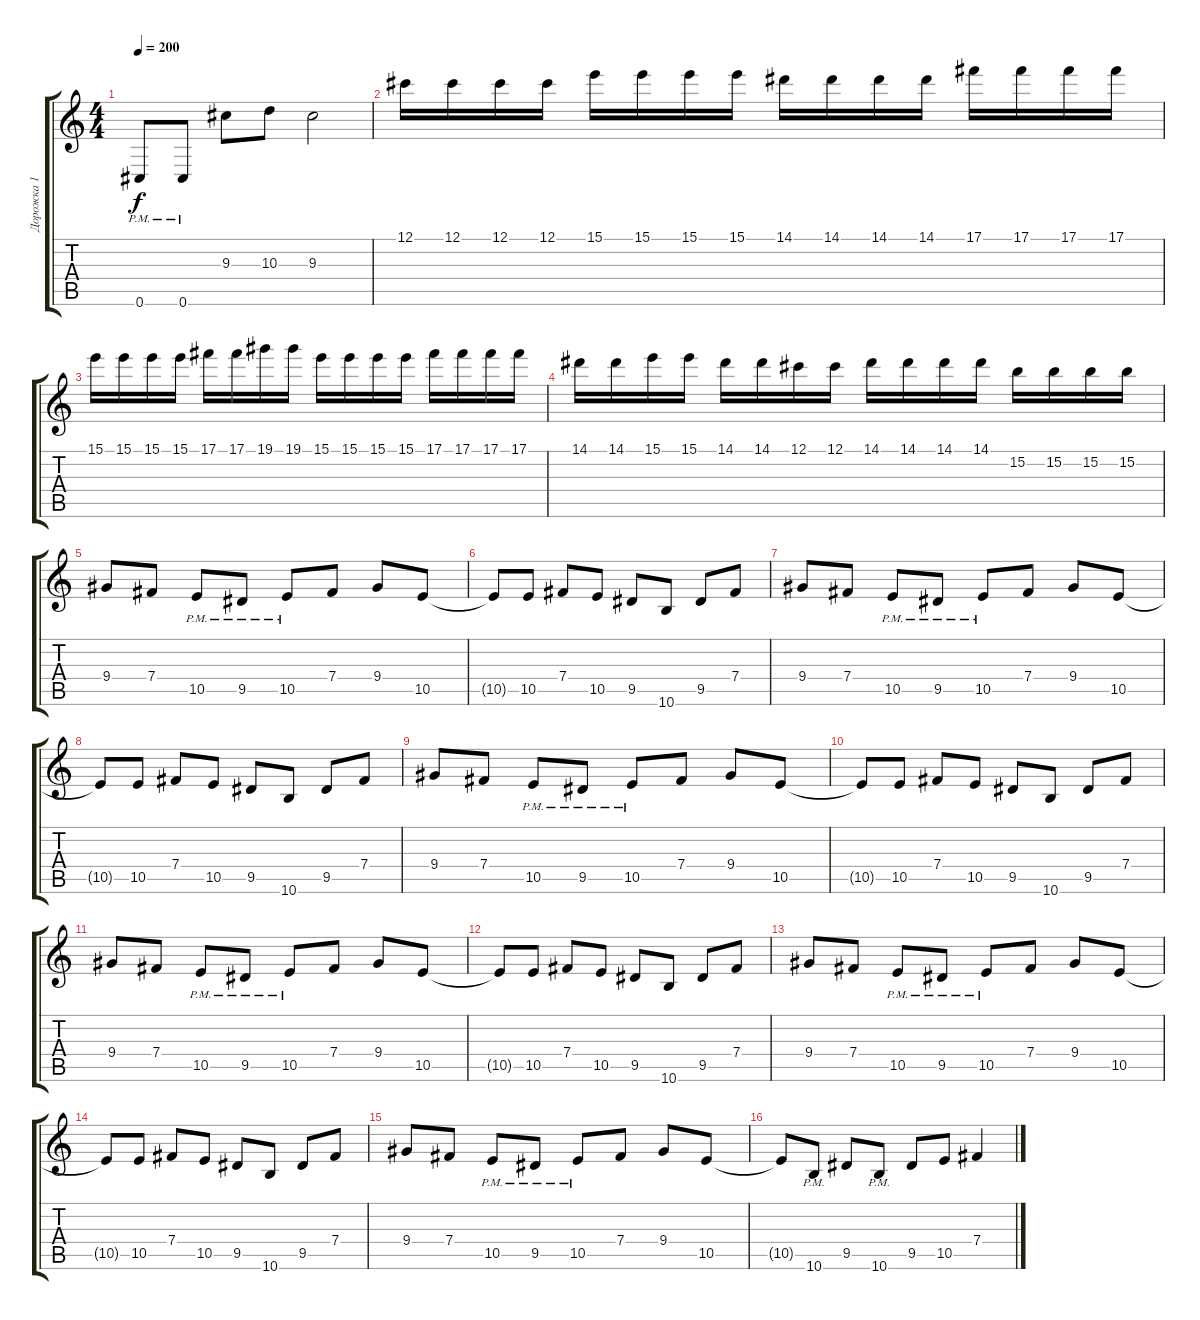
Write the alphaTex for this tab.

\track ("Дорожка 1" "Дорожка 1") {instrument overdrivenguitar}
\staff {score tabs}
\tuning (Db4 Ab3 E3 B2 Gb2 Db2) {hide}
\ts (4 4)
\tempo 200
\clef g2
\ks c
0.6{pm}.8{dy f} 0.6{pm}.8 9.3.8 10.3.8 9.3.2 |
12.1.16 12.1.16 12.1.16 12.1.16 15.1.16 15.1.16 15.1.16 15.1.16 14.1.16 14.1.16 14.1.16 14.1.16 17.1.16 17.1.16 17.1.16 17.1.16 |
15.1.16 15.1.16 15.1.16 15.1.16 17.1.16 17.1.16 19.1.16 19.1.16 15.1.16 15.1.16 15.1.16 15.1.16 17.1.16 17.1.16 17.1.16 17.1.16 |
14.1.16 14.1.16 15.1.16 15.1.16 14.1.16 14.1.16 12.1.16 12.1.16 14.1.16 14.1.16 14.1.16 14.1.16 15.2.16 15.2.16 15.2.16 15.2.16 |
9.4.8 7.4.8 10.5{pm}.8 9.5{pm}.8 10.5{pm}.8 7.4.8 9.4.8 10.5.8 |
10.5{t}.8 10.5.8 7.4.8 10.5.8 9.5.8 10.6.8 9.5.8 7.4.8 |
9.4.8 7.4.8 10.5{pm}.8 9.5{pm}.8 10.5{pm}.8 7.4.8 9.4.8 10.5.8 |
10.5{t}.8 10.5.8 7.4.8 10.5.8 9.5.8 10.6.8 9.5.8 7.4.8 |
9.4.8 7.4.8 10.5{pm}.8 9.5{pm}.8 10.5{pm}.8 7.4.8 9.4.8 10.5.8 |
10.5{t}.8 10.5.8 7.4.8 10.5.8 9.5.8 10.6.8 9.5.8 7.4.8 |
9.4.8 7.4.8 10.5{pm}.8 9.5{pm}.8 10.5{pm}.8 7.4.8 9.4.8 10.5.8 |
10.5{t}.8 10.5.8 7.4.8 10.5.8 9.5.8 10.6.8 9.5.8 7.4.8 |
9.4.8 7.4.8 10.5{pm}.8 9.5{pm}.8 10.5{pm}.8 7.4.8 9.4.8 10.5.8 |
10.5{t}.8 10.5.8 7.4.8 10.5.8 9.5.8 10.6.8 9.5.8 7.4.8 |
9.4.8 7.4.8 10.5{pm}.8 9.5{pm}.8 10.5{pm}.8 7.4.8 9.4.8 10.5.8 |
10.5{t}.8 10.6{pm}.8 9.5.8 10.6{pm}.8 9.5.8 10.5.8 7.4.4
